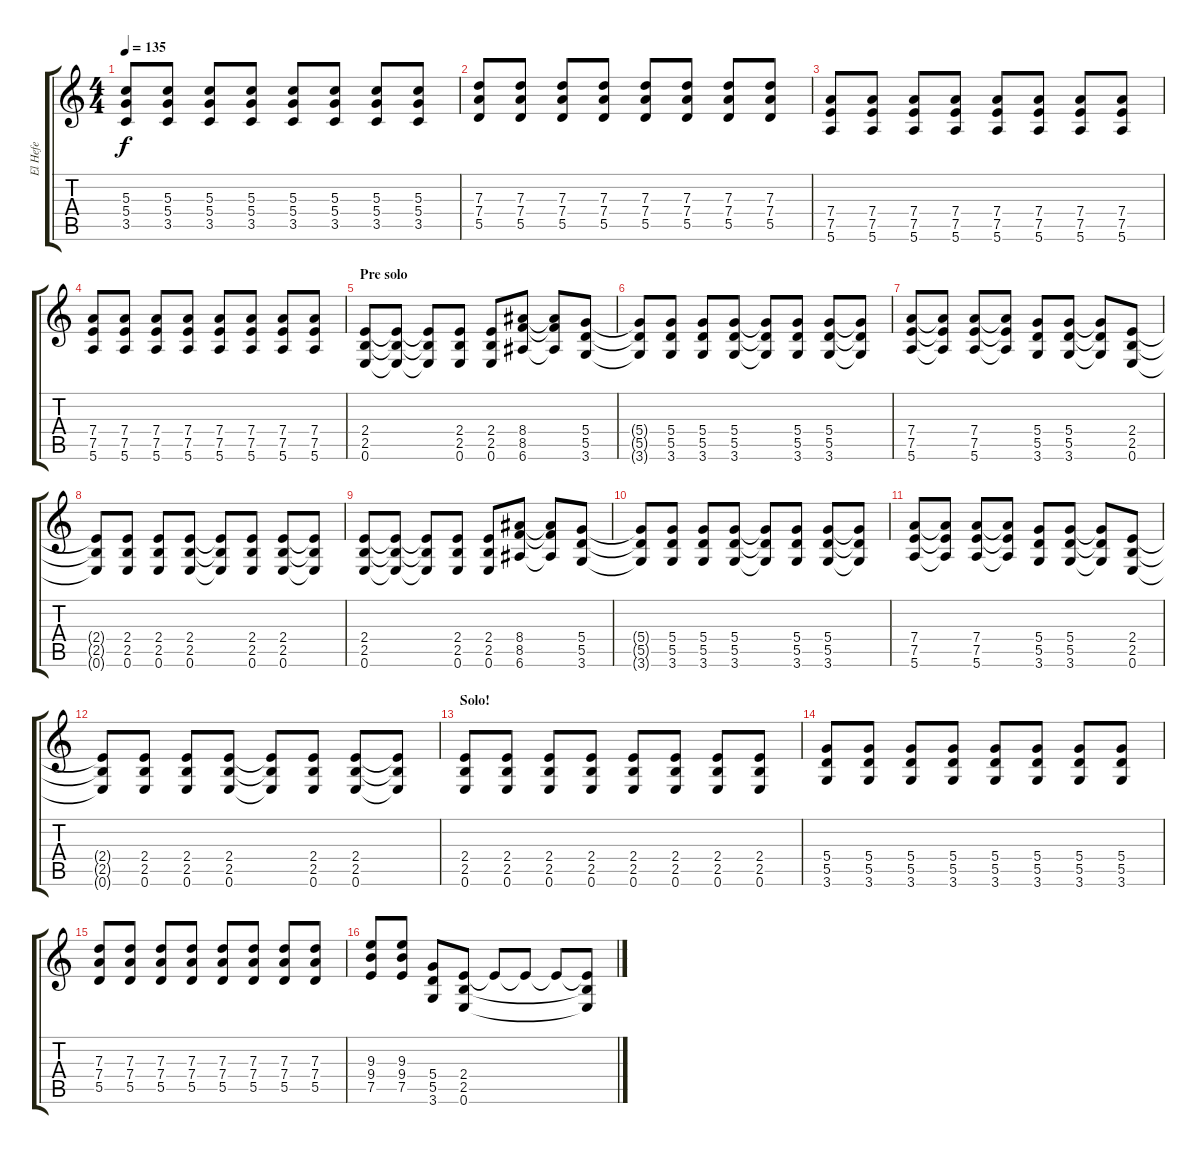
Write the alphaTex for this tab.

\track ("El Hefe" "El Hefe") {instrument distortionguitar}
\staff {score tabs}
\tuning (E4 B3 G3 D3 A2 E2) {hide}
\ts (4 4)
\tempo 135
\clef g2
\ks c
(5.3 5.4 3.5).8{dy f} (5.3 5.4 3.5).8 (5.3 5.4 3.5).8 (5.3 5.4 3.5).8 (5.3 5.4 3.5).8 (5.3 5.4 3.5).8 (5.3 5.4 3.5).8 (5.3 5.4 3.5).8 |
(7.3 7.4 5.5).8 (7.3 7.4 5.5).8 (7.3 7.4 5.5).8 (7.3 7.4 5.5).8 (7.3 7.4 5.5).8 (7.3 7.4 5.5).8 (7.3 7.4 5.5).8 (7.3 7.4 5.5).8 |
(7.4 7.5 5.6).8 (7.4 7.5 5.6).8 (7.4 7.5 5.6).8 (7.4 7.5 5.6).8 (7.4 7.5 5.6).8 (7.4 7.5 5.6).8 (7.4 7.5 5.6).8 (7.4 7.5 5.6).8 |
(7.4 7.5 5.6).8 (7.4 7.5 5.6).8 (7.4 7.5 5.6).8 (7.4 7.5 5.6).8 (7.4 7.5 5.6).8 (7.4 7.5 5.6).8 (7.4 7.5 5.6).8 (7.4 7.5 5.6).8 |
\section ("" "Pre solo")
(2.4 2.5 0.6).8{balance 0} (2.4{t} 2.5{t} 0.6{t}).8 (2.4{t} 2.5{t} 0.6{t}).8 (2.4 2.5 0.6).8 (2.4 2.5 0.6).8 (8.4 8.5 6.6).8 (8.4{t} 8.5{t} 6.6{t}).8 (5.4 5.5 3.6).8 |
(5.4{t} 5.5{t} 3.6{t}).8 (5.4 5.5 3.6).8 (5.4 5.5 3.6).8 (5.4 5.5 3.6).8 (5.4{t} 5.5{t} 3.6{t}).8 (5.4 5.5 3.6).8 (5.4 5.5 3.6).8 (5.4{t} 5.5{t} 3.6{t}).8 |
(7.4 7.5 5.6).8 (7.4{t} 7.5{t} 5.6{t}).8 (7.4 7.5 5.6).8 (7.4{t} 7.5{t} 5.6{t}).8 (5.4 5.5 3.6).8 (5.4 5.5 3.6).8 (5.4{t} 5.5{t} 3.6{t}).8 (2.4 2.5 0.6).8 |
(2.4{t} 2.5{t} 0.6{t}).8 (2.4 2.5 0.6).8 (2.4 2.5 0.6).8 (2.4 2.5 0.6).8 (2.4{t} 2.5{t} 0.6{t}).8 (2.4 2.5 0.6).8 (2.4 2.5 0.6).8 (2.4{t} 2.5{t} 0.6{t}).8 |
(2.4 2.5 0.6).8 (2.4{t} 2.5{t} 0.6{t}).8 (2.4{t} 2.5{t} 0.6{t}).8 (2.4 2.5 0.6).8 (2.4 2.5 0.6).8 (8.4 8.5 6.6).8 (8.4{t} 8.5{t} 6.6{t}).8 (5.4 5.5 3.6).8 |
(5.4{t} 5.5{t} 3.6{t}).8 (5.4 5.5 3.6).8 (5.4 5.5 3.6).8 (5.4 5.5 3.6).8 (5.4{t} 5.5{t} 3.6{t}).8 (5.4 5.5 3.6).8 (5.4 5.5 3.6).8 (5.4{t} 5.5{t} 3.6{t}).8 |
(7.4 7.5 5.6).8 (7.4{t} 7.5{t} 5.6{t}).8 (7.4 7.5 5.6).8 (7.4{t} 7.5{t} 5.6{t}).8 (5.4 5.5 3.6).8 (5.4 5.5 3.6).8 (5.4{t} 5.5{t} 3.6{t}).8 (2.4 2.5 0.6).8 |
(2.4{t} 2.5{t} 0.6{t}).8 (2.4 2.5 0.6).8 (2.4 2.5 0.6).8 (2.4 2.5 0.6).8 (2.4{t} 2.5{t} 0.6{t}).8 (2.4 2.5 0.6).8 (2.4 2.5 0.6).8 (2.4{t} 2.5{t} 0.6{t}).8 |
\section ("" "Solo!")
(2.4 2.5 0.6).8{volume 14 balance 6} (2.4 2.5 0.6).8 (2.4 2.5 0.6).8 (2.4 2.5 0.6).8 (2.4 2.5 0.6).8 (2.4 2.5 0.6).8 (2.4 2.5 0.6).8 (2.4 2.5 0.6).8 |
(5.4 5.5 3.6).8 (5.4 5.5 3.6).8 (5.4 5.5 3.6).8 (5.4 5.5 3.6).8 (5.4 5.5 3.6).8 (5.4 5.5 3.6).8 (5.4 5.5 3.6).8 (5.4 5.5 3.6).8 |
(7.3 7.4 5.5).8 (7.3 7.4 5.5).8 (7.3 7.4 5.5).8 (7.3 7.4 5.5).8 (7.3 7.4 5.5).8 (7.3 7.4 5.5).8 (7.3 7.4 5.5).8 (7.3 7.4 5.5).8 |
(9.3 9.4 7.5).8 (9.3 9.4 7.5).8 (5.4 5.5 3.6).8 (2.4 2.5 0.6).8 2.4{t}.8 2.4{t}.8 2.4{t}.8 (2.4{t} 2.5{t} 0.6{t}).8
